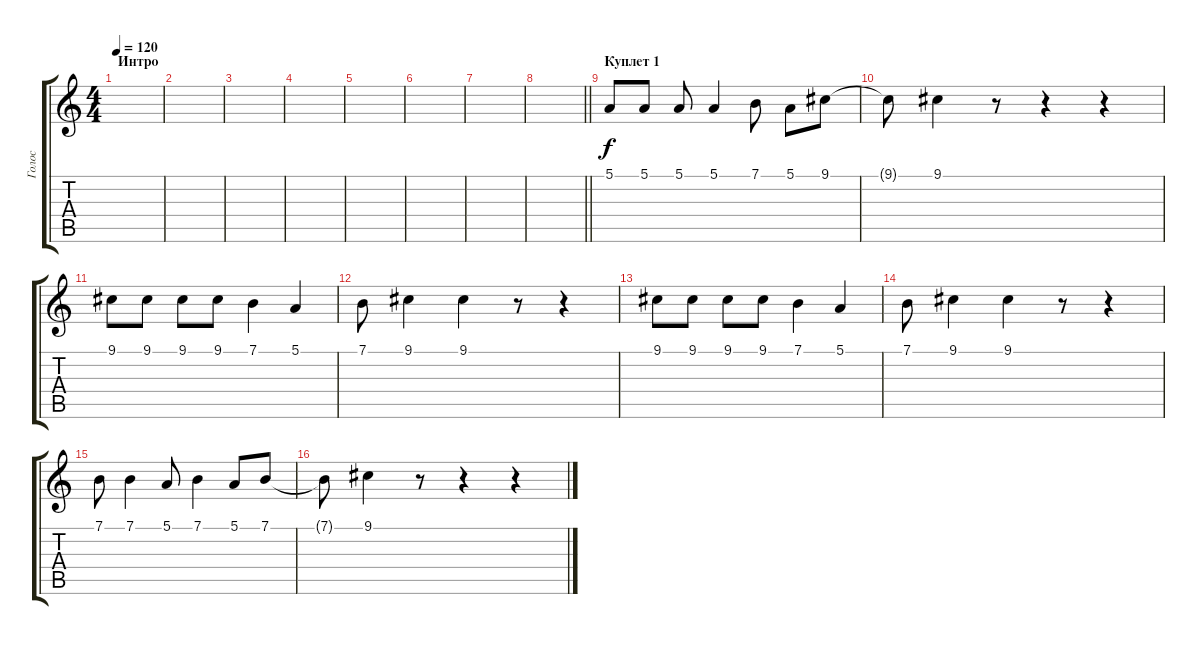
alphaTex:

\track ("Голос" "Голос") {instrument tenorsax}
\staff {score tabs}
\tuning (E4 B3 G3 D3 A2 E2) {hide}
\ts (4 4)
\section ("" "Интро")
\tempo 120
\clef g2
\ks c
|
|
|
|
|
|
|
\barLineRight lightlight
|
\section ("" "Куплет 1")
5.1.8 5.1.8 5.1.8 5.1.4 7.1.8 5.1.8 9.1.8 |
9.1{t}.8 9.1.4 r.8 r.4 r.4 |
9.1.8 9.1.8 9.1.8 9.1.8 7.1.4 5.1.4 |
7.1.8 9.1.4 9.1.4 r.8 r.4 |
9.1.8 9.1.8 9.1.8 9.1.8 7.1.4 5.1.4 |
7.1.8 9.1.4 9.1.4 r.8 r.4 |
7.1.8 7.1.4 5.1.8 7.1.4 5.1.8 7.1.8 |
7.1{t}.8 9.1.4 r.8 r.4 r.4
